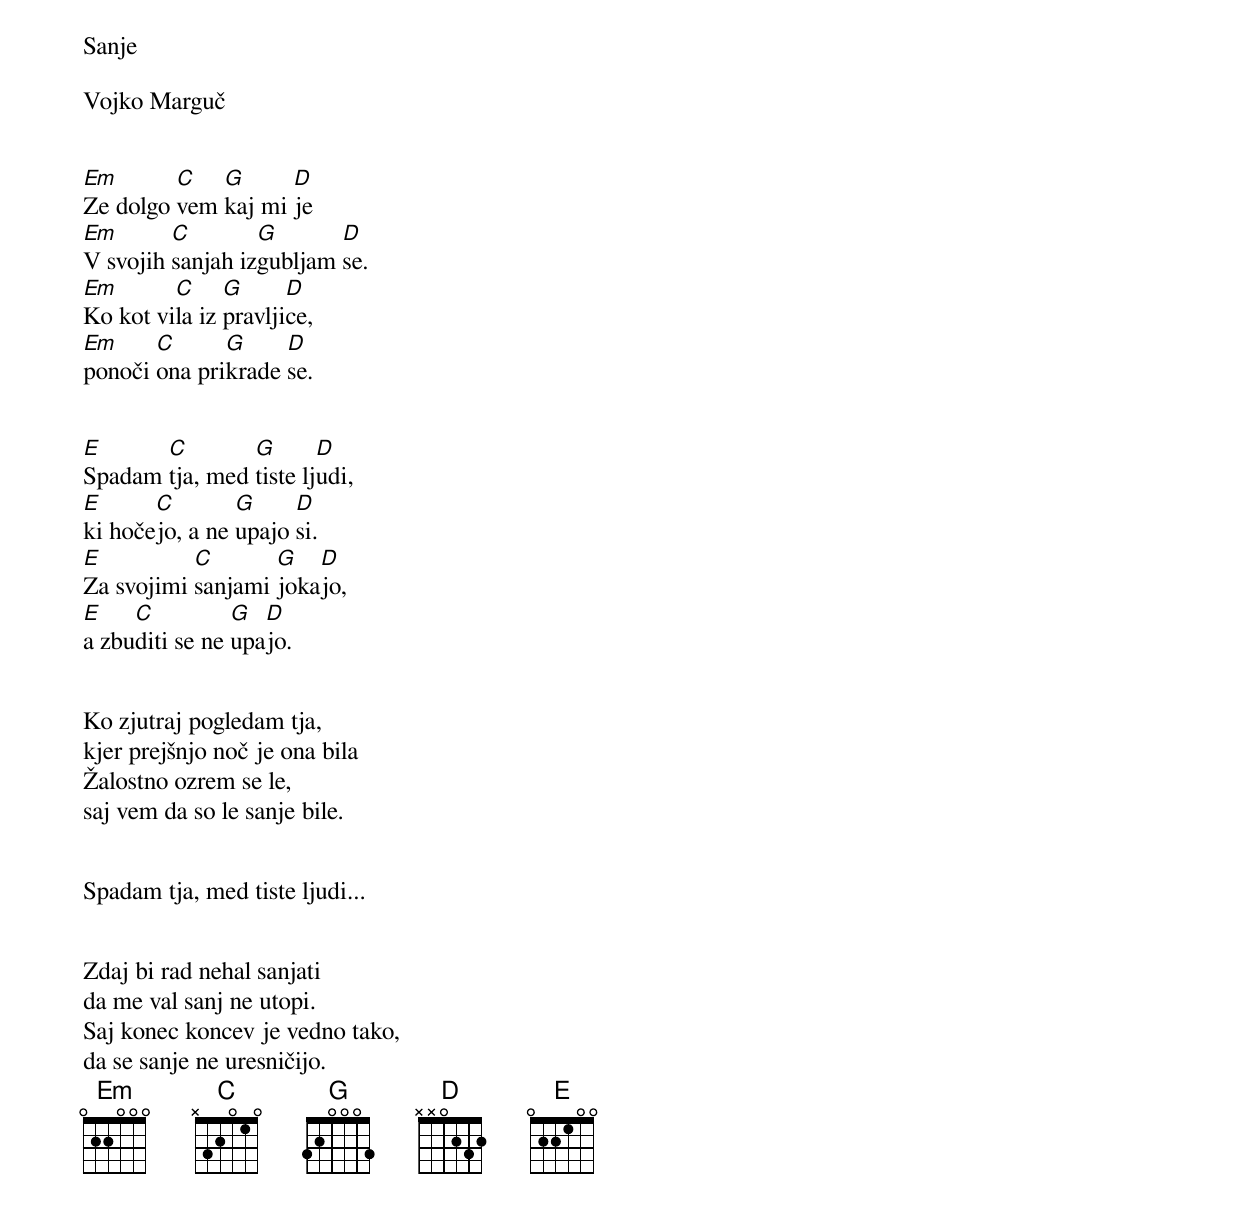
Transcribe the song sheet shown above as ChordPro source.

Sanje

Vojko Marguč


[Em]Ze dolgo [C]vem [G]kaj mi [D]je
[Em]V svojih [C]sanjah iz[G]gubljam [D]se.
[Em]Ko kot vi[C]la iz [G]pravlji[D]ce,
[Em]ponoči [C]ona pri[G]krade [D]se.


[E]Spadam [C]tja, med [G]tiste lj[D]udi,
[E]ki hoče[C]jo, a ne [G]upajo [D]si.
[E]Za svojimi [C]sanjami [G]joka[D]jo,
[E]a zbu[C]diti se ne [G]upa[D]jo.


Ko zjutraj pogledam tja,
kjer prejšnjo noč je ona bila
Žalostno ozrem se le,
saj vem da so le sanje bile.


Spadam tja, med tiste ljudi...


Zdaj bi rad nehal sanjati
da me val sanj ne utopi.
Saj konec koncev je vedno tako,
da se sanje ne uresničijo.
